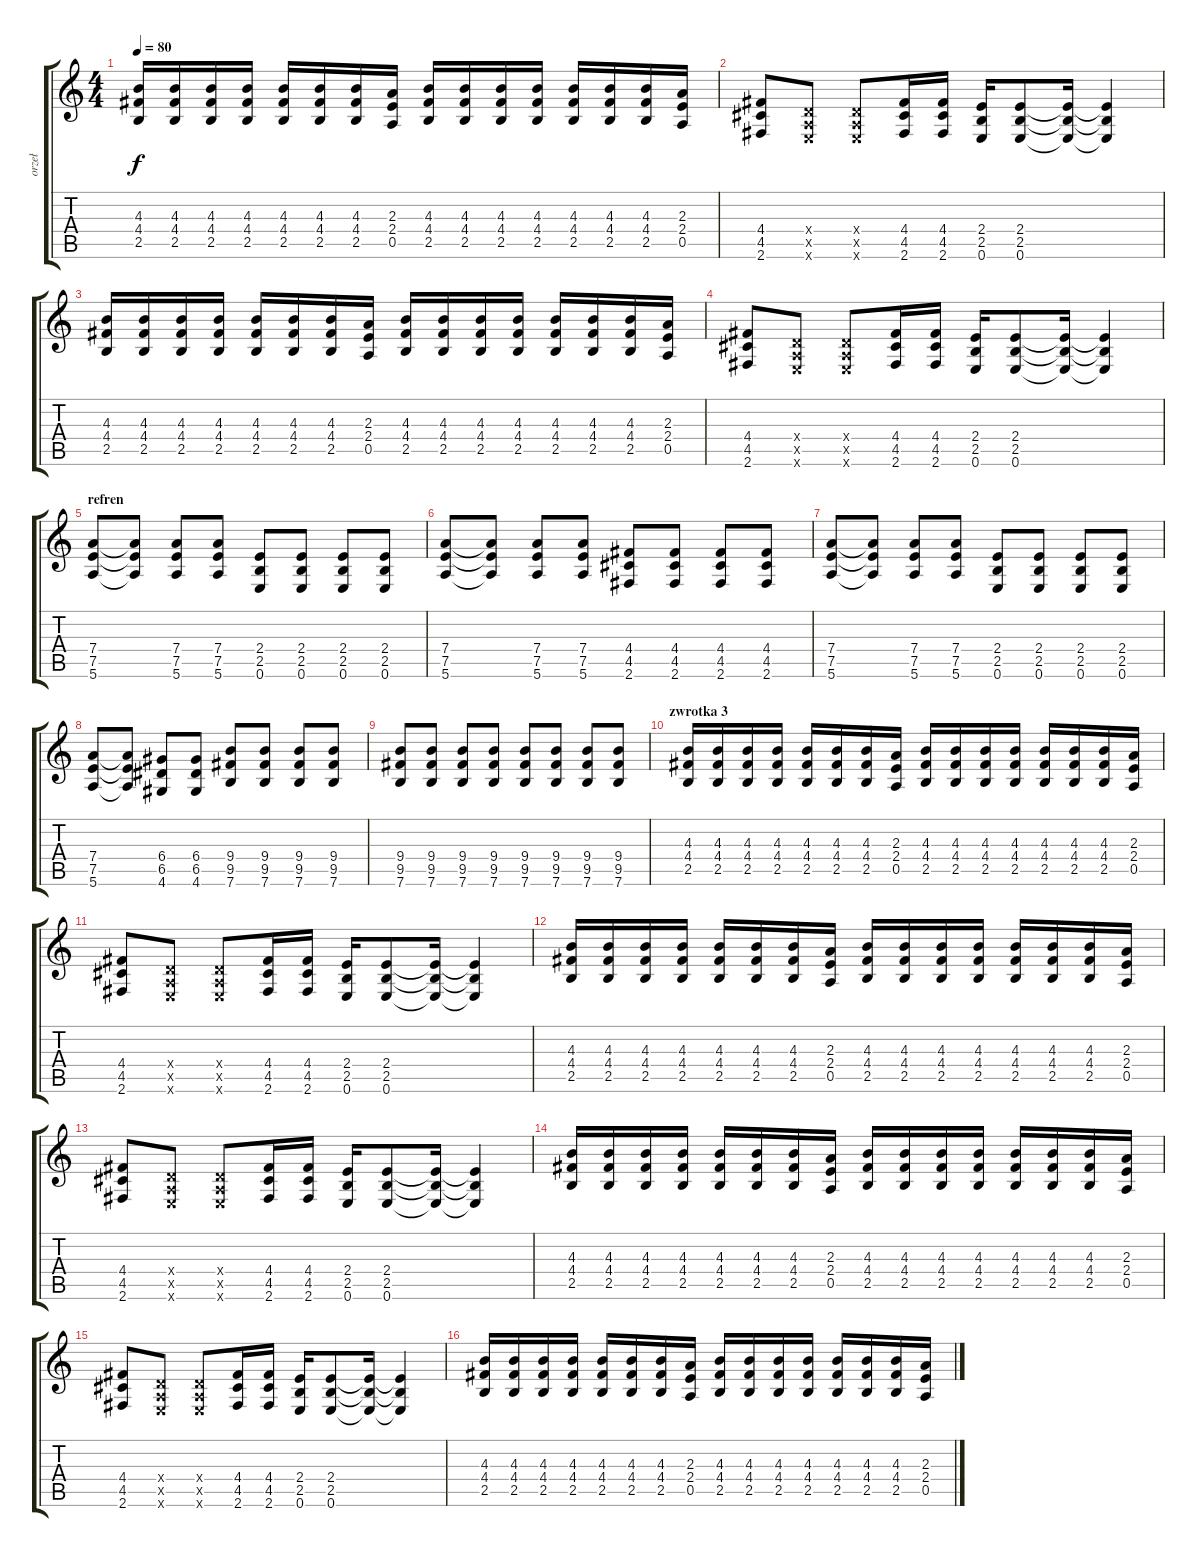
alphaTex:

\track ("orzeł" "orzeł") {instrument overdrivenguitar}
\staff {score tabs}
\tuning (E4 B3 G3 D3 A2 E2) {hide}
\ts (4 4)
\tempo 80
\clef g2
\ks c
(4.3 4.4 2.5).16{dy f} (4.3 4.4 2.5).16 (4.3 4.4 2.5).16 (4.3 4.4 2.5).16 (4.3 4.4 2.5).16 (4.3 4.4 2.5).16 (4.3 4.4 2.5).16 (2.3 2.4 0.5).16 (4.3 4.4 2.5).16 (4.3 4.4 2.5).16 (4.3 4.4 2.5).16 (4.3 4.4 2.5).16 (4.3 4.4 2.5).16 (4.3 4.4 2.5).16 (4.3 4.4 2.5).16 (2.3 2.4 0.5).16 |
(4.4 4.5 2.6).8 (0.4{x} 0.5{x} 0.6{x}).8 (0.4{x} 0.5{x} 0.6{x}).8 (4.4 4.5 2.6).16 (4.4 4.5 2.6).16 (2.4 2.5 0.6).16 (2.4 2.5 0.6).8 (2.4{t} 2.5{t} 0.6{t}).16 (2.4{t} 2.5{t} 0.6{t}).4 |
(4.3 4.4 2.5).16 (4.3 4.4 2.5).16 (4.3 4.4 2.5).16 (4.3 4.4 2.5).16 (4.3 4.4 2.5).16 (4.3 4.4 2.5).16 (4.3 4.4 2.5).16 (2.3 2.4 0.5).16 (4.3 4.4 2.5).16 (4.3 4.4 2.5).16 (4.3 4.4 2.5).16 (4.3 4.4 2.5).16 (4.3 4.4 2.5).16 (4.3 4.4 2.5).16 (4.3 4.4 2.5).16 (2.3 2.4 0.5).16 |
(4.4 4.5 2.6).8 (0.4{x} 0.5{x} 0.6{x}).8 (0.4{x} 0.5{x} 0.6{x}).8 (4.4 4.5 2.6).16 (4.4 4.5 2.6).16 (2.4 2.5 0.6).16 (2.4 2.5 0.6).8 (2.4{t} 2.5{t} 0.6{t}).16 (2.4{t} 2.5{t} 0.6{t}).4 |
\section ("" "refren")
(7.4 7.5 5.6).8 (7.4{t} 7.5{t} 5.6{t}).8 (7.4 7.5 5.6).8 (7.4 7.5 5.6).8 (2.4 2.5 0.6).8 (2.4 2.5 0.6).8 (2.4 2.5 0.6).8 (2.4 2.5 0.6).8 |
(7.4 7.5 5.6).8 (7.4{t} 7.5{t} 5.6{t}).8 (7.4 7.5 5.6).8 (7.4 7.5 5.6).8 (4.4 4.5 2.6).8 (4.4 4.5 2.6).8 (4.4 4.5 2.6).8 (4.4 4.5 2.6).8 |
(7.4 7.5 5.6).8 (7.4{t} 7.5{t} 5.6{t}).8 (7.4 7.5 5.6).8 (7.4 7.5 5.6).8 (2.4 2.5 0.6).8 (2.4 2.5 0.6).8 (2.4 2.5 0.6).8 (2.4 2.5 0.6).8 |
(7.4 7.5 5.6).8 (7.4{t} 7.5{t} 5.6{t}).8 (6.4 6.5 4.6).8 (6.4 6.5 4.6).8 (9.4 9.5 7.6).8 (9.4 9.5 7.6).8 (9.4 9.5 7.6).8 (9.4 9.5 7.6).8 |
(9.4 9.5 7.6).8 (9.4 9.5 7.6).8 (9.4 9.5 7.6).8 (9.4 9.5 7.6).8 (9.4 9.5 7.6).8 (9.4 9.5 7.6).8 (9.4 9.5 7.6).8 (9.4 9.5 7.6).8 |
\section ("" "zwrotka 3")
(4.3 4.4 2.5).16 (4.3 4.4 2.5).16 (4.3 4.4 2.5).16 (4.3 4.4 2.5).16 (4.3 4.4 2.5).16 (4.3 4.4 2.5).16 (4.3 4.4 2.5).16 (2.3 2.4 0.5).16 (4.3 4.4 2.5).16 (4.3 4.4 2.5).16 (4.3 4.4 2.5).16 (4.3 4.4 2.5).16 (4.3 4.4 2.5).16 (4.3 4.4 2.5).16 (4.3 4.4 2.5).16 (2.3 2.4 0.5).16 |
(4.4 4.5 2.6).8 (0.4{x} 0.5{x} 0.6{x}).8 (0.4{x} 0.5{x} 0.6{x}).8 (4.4 4.5 2.6).16 (4.4 4.5 2.6).16 (2.4 2.5 0.6).16 (2.4 2.5 0.6).8 (2.4{t} 2.5{t} 0.6{t}).16 (2.4{t} 2.5{t} 0.6{t}).4 |
(4.3 4.4 2.5).16 (4.3 4.4 2.5).16 (4.3 4.4 2.5).16 (4.3 4.4 2.5).16 (4.3 4.4 2.5).16 (4.3 4.4 2.5).16 (4.3 4.4 2.5).16 (2.3 2.4 0.5).16 (4.3 4.4 2.5).16 (4.3 4.4 2.5).16 (4.3 4.4 2.5).16 (4.3 4.4 2.5).16 (4.3 4.4 2.5).16 (4.3 4.4 2.5).16 (4.3 4.4 2.5).16 (2.3 2.4 0.5).16 |
(4.4 4.5 2.6).8 (0.4{x} 0.5{x} 0.6{x}).8 (0.4{x} 0.5{x} 0.6{x}).8 (4.4 4.5 2.6).16 (4.4 4.5 2.6).16 (2.4 2.5 0.6).16 (2.4 2.5 0.6).8 (2.4{t} 2.5{t} 0.6{t}).16 (2.4{t} 2.5{t} 0.6{t}).4 |
(4.3 4.4 2.5).16 (4.3 4.4 2.5).16 (4.3 4.4 2.5).16 (4.3 4.4 2.5).16 (4.3 4.4 2.5).16 (4.3 4.4 2.5).16 (4.3 4.4 2.5).16 (2.3 2.4 0.5).16 (4.3 4.4 2.5).16 (4.3 4.4 2.5).16 (4.3 4.4 2.5).16 (4.3 4.4 2.5).16 (4.3 4.4 2.5).16 (4.3 4.4 2.5).16 (4.3 4.4 2.5).16 (2.3 2.4 0.5).16 |
(4.4 4.5 2.6).8 (0.4{x} 0.5{x} 0.6{x}).8 (0.4{x} 0.5{x} 0.6{x}).8 (4.4 4.5 2.6).16 (4.4 4.5 2.6).16 (2.4 2.5 0.6).16 (2.4 2.5 0.6).8 (2.4{t} 2.5{t} 0.6{t}).16 (2.4{t} 2.5{t} 0.6{t}).4 |
(4.3 4.4 2.5).16 (4.3 4.4 2.5).16 (4.3 4.4 2.5).16 (4.3 4.4 2.5).16 (4.3 4.4 2.5).16 (4.3 4.4 2.5).16 (4.3 4.4 2.5).16 (2.3 2.4 0.5).16 (4.3 4.4 2.5).16 (4.3 4.4 2.5).16 (4.3 4.4 2.5).16 (4.3 4.4 2.5).16 (4.3 4.4 2.5).16 (4.3 4.4 2.5).16 (4.3 4.4 2.5).16 (2.3 2.4 0.5).16
